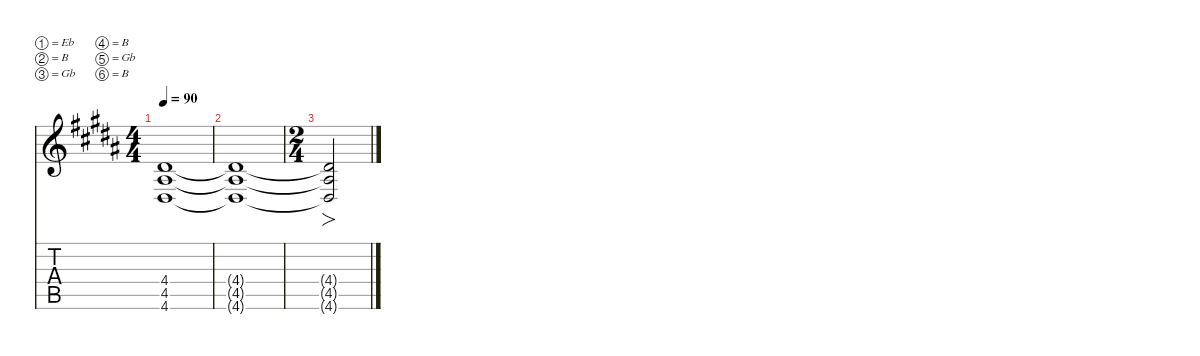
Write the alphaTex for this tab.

\defaultSystemsLayout 4
\hideDynamics
\bracketExtendMode nobrackets
\singleTrackTrackNamePolicy hidden
\multiTrackTrackNamePolicy hidden
\firstSystemTrackNameMode fullname
\firstSystemTrackNameOrientation horizontal
\otherSystemsTrackNameOrientation horizontal
\track ("Rhythm Guitar 2" "Rhy.Gt.2") {multiBarRest instrument distortionguitar}
\staff {score tabs}
\tuning (Eb4 B3 Gb3 B2 Gb2 B1)
\ts (4 4)
\tempo 90
\clef g2
\ks b
(4.4{t acc #} 4.5{t acc #} 4.6{t acc #}).1{dy mf} |
(4.4{t acc #} 4.5{t acc #} 4.6{t acc #}).1 |
\ts (2 4)
\beaming (8 2 2 2 2)
(4.4{t acc #} 4.5{t acc #} 4.6{t acc #}).2{fo}
